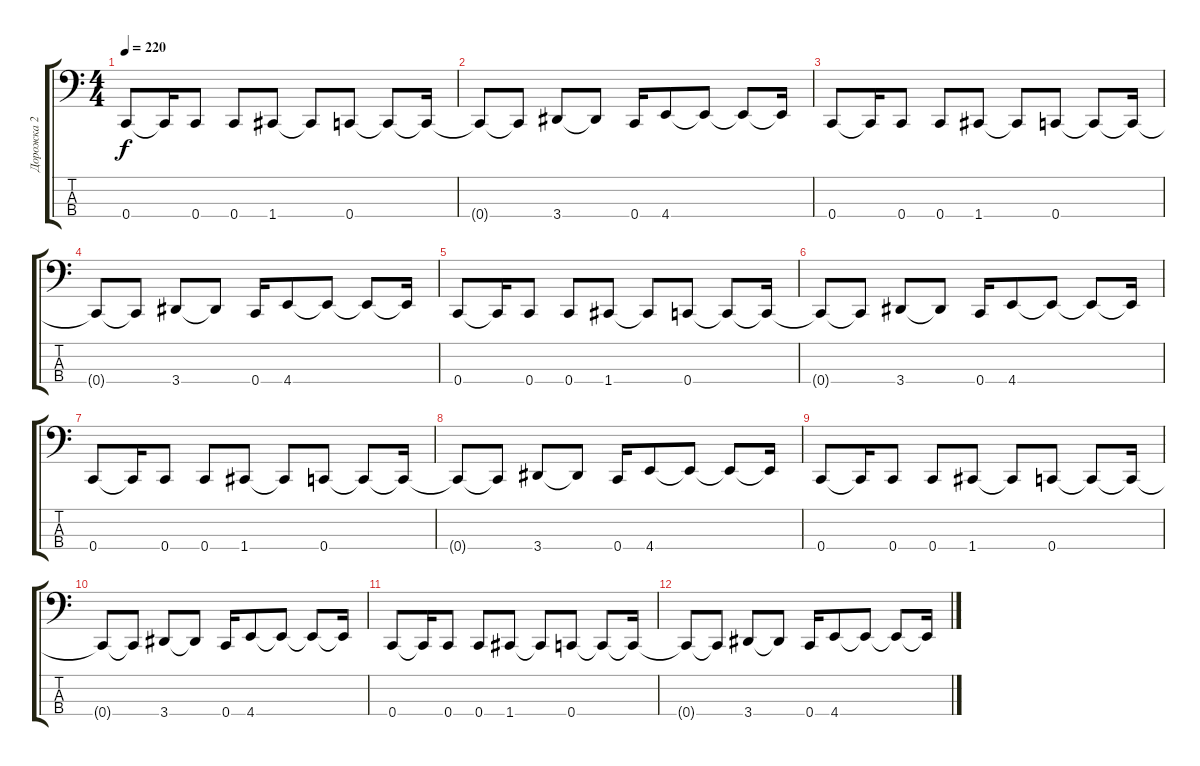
\track ("Дорожка 2" "Дорожка 2") {instrument electricbassfinger}
\staff {score tabs}
\tuning (F2 C2 G1 C1) {hide}
\ts (4 4)
\tempo 220
\clef f4
\ks c
0.4.8{dy f} 0.4{t}.16 0.4.8 0.4.8 1.4.8 1.4{t}.8 0.4.8 0.4{t}.8 0.4{t}.16 |
0.4{t}.8 0.4{t}.8 3.4.8 3.4{t}.8 0.4.16 4.4.8 4.4{t}.8 4.4{t}.8 4.4{t}.16 |
0.4.8 0.4{t}.16 0.4.8 0.4.8 1.4.8 1.4{t}.8 0.4.8 0.4{t}.8 0.4{t}.16 |
0.4{t}.8 0.4{t}.8 3.4.8 3.4{t}.8 0.4.16 4.4.8 4.4{t}.8 4.4{t}.8 4.4{t}.16 |
0.4.8 0.4{t}.16 0.4.8 0.4.8 1.4.8 1.4{t}.8 0.4.8 0.4{t}.8 0.4{t}.16 |
0.4{t}.8 0.4{t}.8 3.4.8 3.4{t}.8 0.4.16 4.4.8 4.4{t}.8 4.4{t}.8 4.4{t}.16 |
0.4.8 0.4{t}.16 0.4.8 0.4.8 1.4.8 1.4{t}.8 0.4.8 0.4{t}.8 0.4{t}.16 |
0.4{t}.8 0.4{t}.8 3.4.8 3.4{t}.8 0.4.16 4.4.8 4.4{t}.8 4.4{t}.8 4.4{t}.16 |
0.4.8 0.4{t}.16 0.4.8 0.4.8 1.4.8 1.4{t}.8 0.4.8 0.4{t}.8 0.4{t}.16 |
0.4{t}.8 0.4{t}.8 3.4.8 3.4{t}.8 0.4.16 4.4.8 4.4{t}.8 4.4{t}.8 4.4{t}.16 |
0.4.8 0.4{t}.16 0.4.8 0.4.8 1.4.8 1.4{t}.8 0.4.8 0.4{t}.8 0.4{t}.16 |
0.4{t}.8 0.4{t}.8 3.4.8 3.4{t}.8 0.4.16 4.4.8 4.4{t}.8 4.4{t}.8 4.4{t}.16
